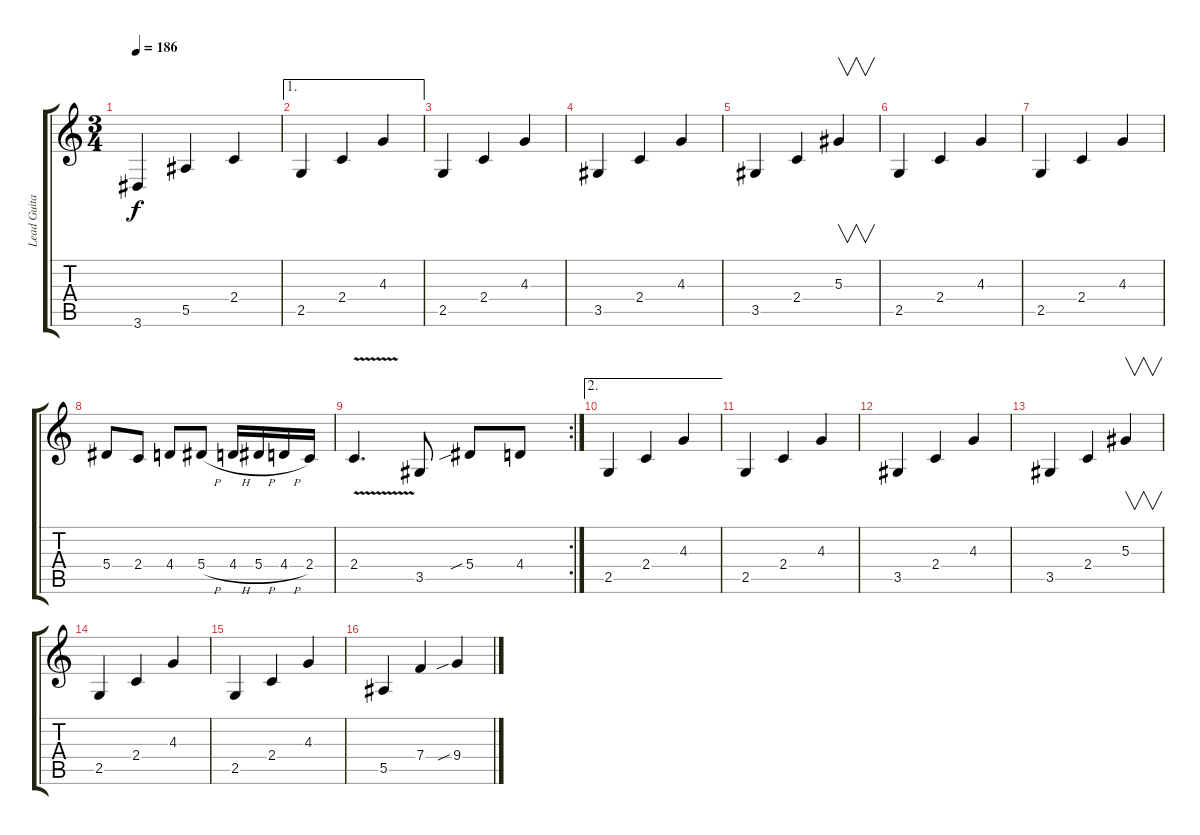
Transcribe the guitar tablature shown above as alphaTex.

\track ("Lead Guitar 2" "Lead Guita") {instrument distortionguitar}
\staff {score tabs}
\tuning (C4 G3 Eb3 Bb2 F2 C2) {hide}
\ts (3 4)
\tempo 186
\clef g2
\ks c
3.6.4{dy f} 5.5.4 2.4.4 |
\ae 1
2.5.4 2.4.4 4.3.4 |
2.5.4 2.4.4 4.3.4 |
3.5.4 2.4.4 4.3.4 |
3.5.4 2.4.4 5.3.4{v} |
2.5.4 2.4.4 4.3.4 |
2.5.4 2.4.4 4.3.4 |
5.4.8 2.4.8 4.4.8 5.4{h}.8 4.4{h}.16 5.4{h}.16 4.4{h}.16 2.4.16 |
\rc 2
2.4{v}.4{d} 3.5.8 5.4{sib}.8 4.4.8 |
\ae 2
2.5.4 2.4.4 4.3.4 |
2.5.4 2.4.4 4.3.4 |
3.5.4 2.4.4 4.3.4 |
3.5.4 2.4.4 5.3.4{v} |
2.5.4 2.4.4 4.3.4 |
2.5.4 2.4.4 4.3.4 |
5.5.4 7.4.4 9.4{sib}.4
